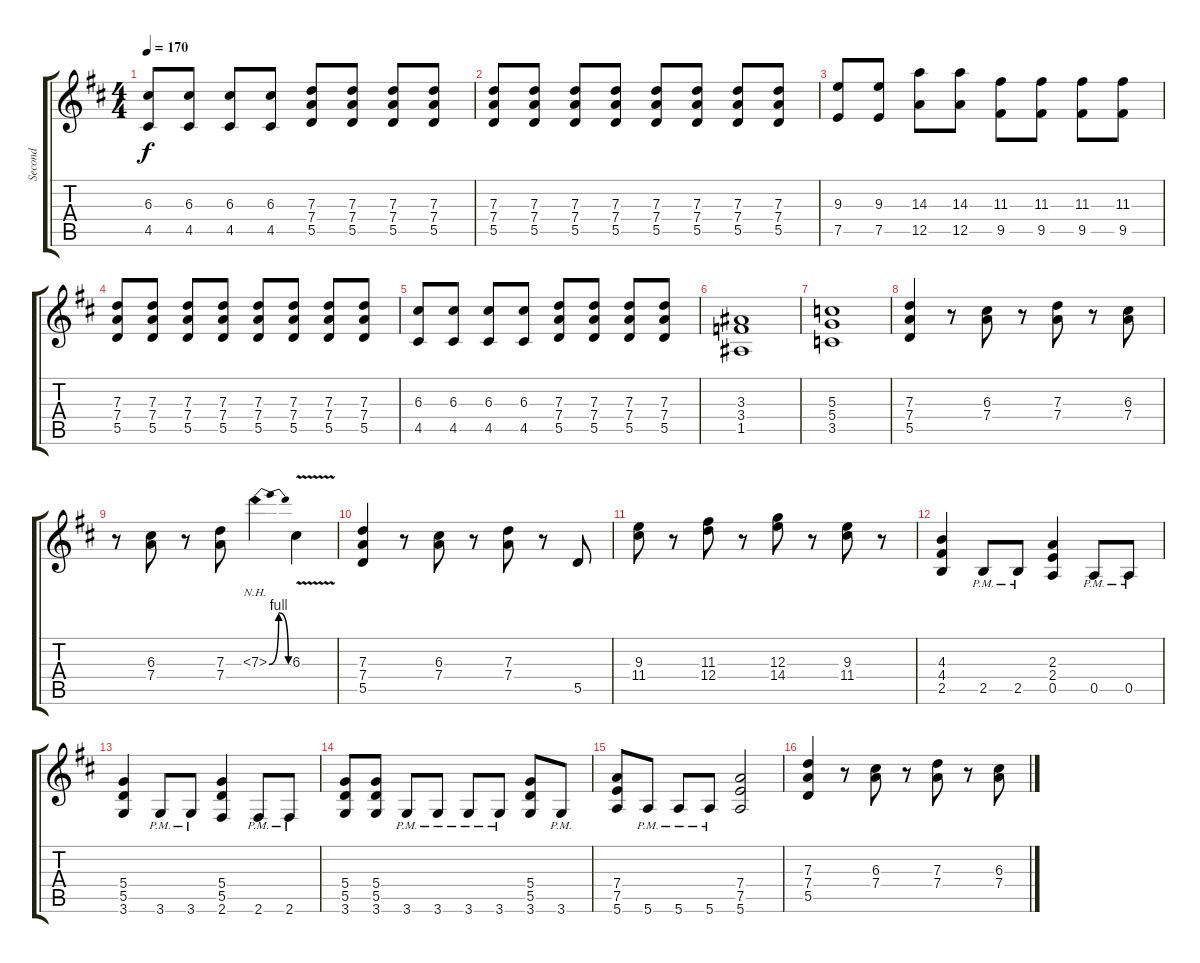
\track ("Second" "Second") {instrument distortionguitar}
\staff {score tabs}
\tuning (E4 B3 G3 D3 A2 E2) {hide}
\ts (4 4)
\tempo 170
\clef g2
\ks d
(6.3 4.5).8{dy f} (6.3 4.5).8 (6.3 4.5).8 (6.3 4.5).8 (7.3 7.4 5.5).8 (7.3 7.4 5.5).8 (7.3 7.4 5.5).8 (7.3 7.4 5.5).8 |
(7.3 7.4 5.5).8 (7.3 7.4 5.5).8 (7.3 7.4 5.5).8 (7.3 7.4 5.5).8 (7.3 7.4 5.5).8 (7.3 7.4 5.5).8 (7.3 7.4 5.5).8 (7.3 7.4 5.5).8 |
(9.3 7.5).8 (9.3 7.5).8 (14.3 12.5).8 (14.3 12.5).8 (11.3 9.5).8 (11.3 9.5).8 (11.3 9.5).8 (11.3 9.5).8 |
(7.3 7.4 5.5).8 (7.3 7.4 5.5).8 (7.3 7.4 5.5).8 (7.3 7.4 5.5).8 (7.3 7.4 5.5).8 (7.3 7.4 5.5).8 (7.3 7.4 5.5).8 (7.3 7.4 5.5).8 |
(6.3 4.5).8 (6.3 4.5).8 (6.3 4.5).8 (6.3 4.5).8 (7.3 7.4 5.5).8 (7.3 7.4 5.5).8 (7.3 7.4 5.5).8 (7.3 7.4 5.5).8 |
(3.3 3.4 1.5).1 |
(5.3 5.4 3.5).1 |
(7.3 7.4 5.5).4 r.8 (6.3 7.4).8 r.8 (7.3 7.4).8 r.8 (6.3 7.4).8 |
r.8 (6.3 7.4).8 r.8 (7.3 7.4).8 7.3{be (bendrelease 0 0 30 4 30 4 60 0) nh}.4 6.3{v}.4 |
(7.3 7.4 5.5).4 r.8 (6.3 7.4).8 r.8 (7.3 7.4).8 r.8 5.5.8 |
(9.3 11.4).8 r.8 (11.3 12.4).8 r.8 (12.3 14.4).8 r.8 (9.3 11.4).8 r.8 |
(4.3 4.4 2.5).4 2.5{pm}.8 2.5{pm}.8 (2.3 2.4 0.5).4 0.5{pm}.8 0.5{pm}.8 |
(5.4 5.5 3.6).4 3.6{pm}.8 3.6{pm}.8 (5.4 5.5 2.6).4 2.6{pm}.8 2.6{pm}.8 |
(5.4 5.5 3.6).8 (5.4 5.5 3.6).8 3.6{pm}.8 3.6{pm}.8 3.6{pm}.8 3.6{pm}.8 (5.4 5.5 3.6).8 3.6{pm}.8 |
(7.4 7.5 5.6).8 5.6{pm}.8 5.6{pm}.8 5.6{pm}.8 (7.4 7.5 5.6).2 |
(7.3 7.4 5.5).4 r.8 (6.3 7.4).8 r.8 (7.3 7.4).8 r.8 (6.3 7.4).8
